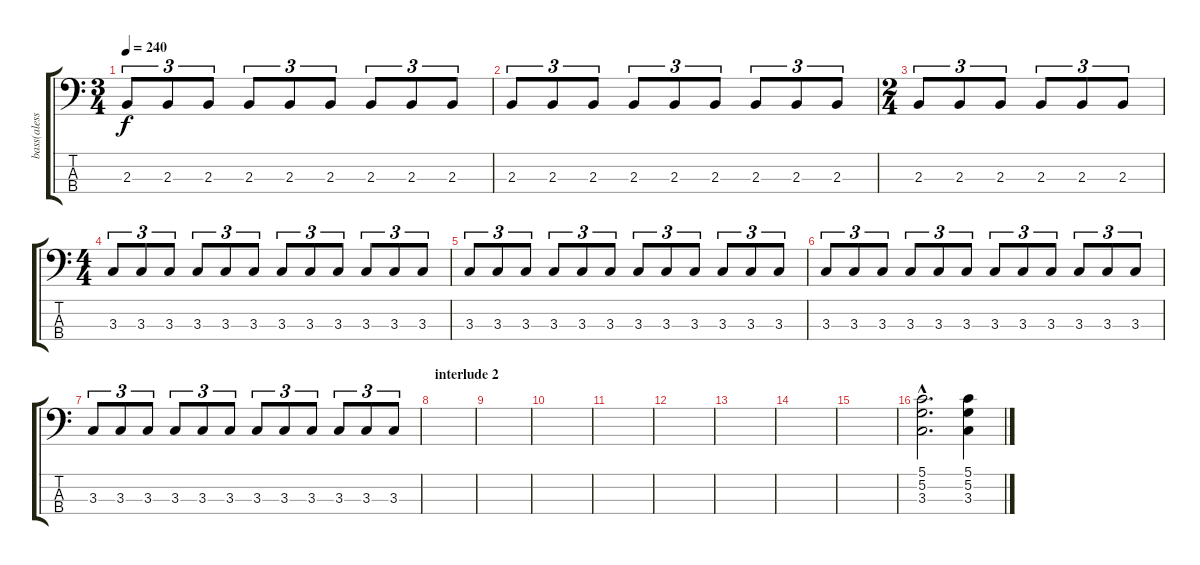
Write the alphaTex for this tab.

\track ("bass(alessandro lotta)" "bass(aless") {instrument electricbassfinger}
\staff {score tabs}
\tuning (G2 D2 A1 E1) {hide}
\ts (3 4)
\tempo 240
\clef f4
\ks c
2.3.8{tu (3 2) dy f} 2.3.8{tu (3 2)} 2.3.8{tu (3 2)} 2.3.8{tu (3 2)} 2.3.8{tu (3 2)} 2.3.8{tu (3 2)} 2.3.8{tu (3 2)} 2.3.8{tu (3 2)} 2.3.8{tu (3 2)} |
2.3.8{tu (3 2)} 2.3.8{tu (3 2)} 2.3.8{tu (3 2)} 2.3.8{tu (3 2)} 2.3.8{tu (3 2)} 2.3.8{tu (3 2)} 2.3.8{tu (3 2)} 2.3.8{tu (3 2)} 2.3.8{tu (3 2)} |
\ts (2 4)
2.3.8{tu (3 2)} 2.3.8{tu (3 2)} 2.3.8{tu (3 2)} 2.3.8{tu (3 2)} 2.3.8{tu (3 2)} 2.3.8{tu (3 2)} |
\ts (4 4)
3.3.8{tu (3 2)} 3.3.8{tu (3 2)} 3.3.8{tu (3 2)} 3.3.8{tu (3 2)} 3.3.8{tu (3 2)} 3.3.8{tu (3 2)} 3.3.8{tu (3 2)} 3.3.8{tu (3 2)} 3.3.8{tu (3 2)} 3.3.8{tu (3 2)} 3.3.8{tu (3 2)} 3.3.8{tu (3 2)} |
3.3.8{tu (3 2)} 3.3.8{tu (3 2)} 3.3.8{tu (3 2)} 3.3.8{tu (3 2)} 3.3.8{tu (3 2)} 3.3.8{tu (3 2)} 3.3.8{tu (3 2)} 3.3.8{tu (3 2)} 3.3.8{tu (3 2)} 3.3.8{tu (3 2)} 3.3.8{tu (3 2)} 3.3.8{tu (3 2)} |
3.3.8{tu (3 2)} 3.3.8{tu (3 2)} 3.3.8{tu (3 2)} 3.3.8{tu (3 2)} 3.3.8{tu (3 2)} 3.3.8{tu (3 2)} 3.3.8{tu (3 2)} 3.3.8{tu (3 2)} 3.3.8{tu (3 2)} 3.3.8{tu (3 2)} 3.3.8{tu (3 2)} 3.3.8{tu (3 2)} |
3.3.8{tu (3 2)} 3.3.8{tu (3 2)} 3.3.8{tu (3 2)} 3.3.8{tu (3 2)} 3.3.8{tu (3 2)} 3.3.8{tu (3 2)} 3.3.8{tu (3 2)} 3.3.8{tu (3 2)} 3.3.8{tu (3 2)} 3.3.8{tu (3 2)} 3.3.8{tu (3 2)} 3.3.8{tu (3 2)} |
\section ("" "interlude 2")
|
|
|
|
|
|
|
|
(5.1{hac} 5.2{hac} 3.3{hac}).2{d} (5.1 5.2 3.3).4
